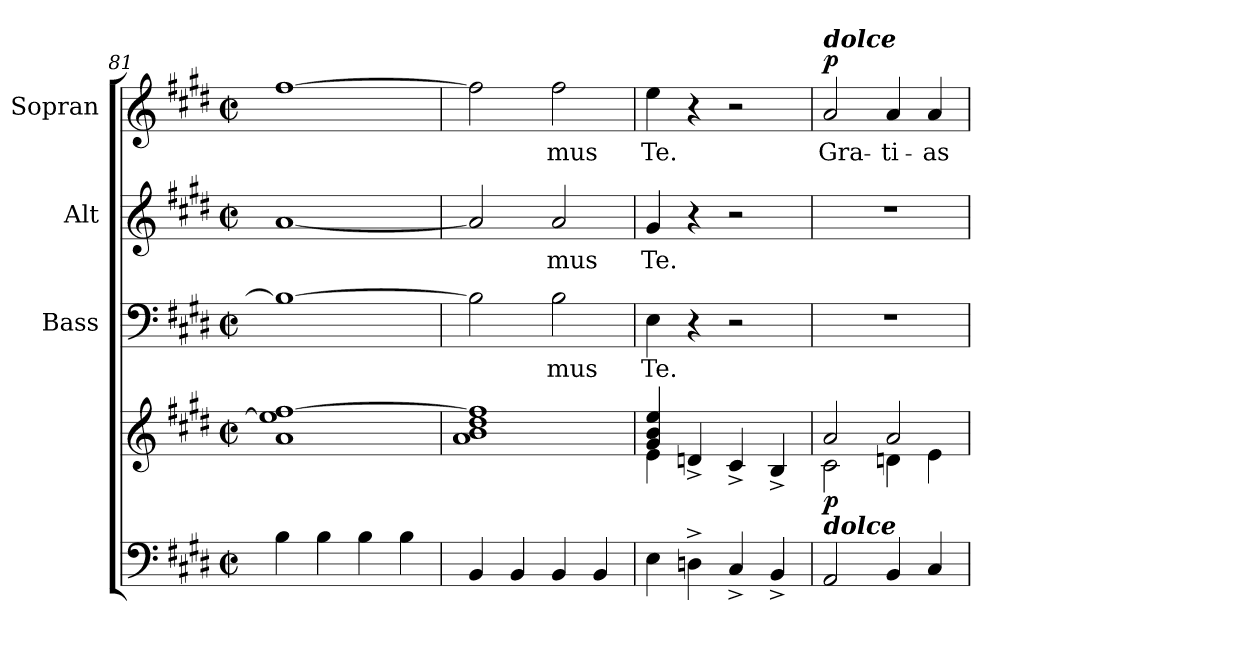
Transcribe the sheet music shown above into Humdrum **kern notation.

**kern	**kern	**dynam	**kern	**text	**kern	**text	**kern	**text	**dynam
*part4	*part4	*part4	*part3	*part3	*part2	*part2	*part1	*part1	*part1
*staff5	*staff4	*staff4/5	*staff3	*staff3	*staff2	*staff2	*staff1	*staff1	*staff1
*	*	*	*I"Bass	*	*I"Alt	*	*I"Sopran	*	*
*	*	*	*I'B.	*	*I'A.	*	*I'S.	*	*
*clefF4	*clefG2	*	*clefF4	*	*clefG2	*	*clefG2	*	*
*k[f#c#g#d#]	*k[f#c#g#d#]	*	*k[f#c#g#d#]	*	*k[f#c#g#d#]	*	*k[f#c#g#d#]	*	*
*E:	*E:	*	*E:	*	*E:	*	*E:	*	*
*M2/2	*M2/2	*	*M2/2	*	*M2/2	*	*M2/2	*	*
*met(c|)	*met(c|)	*	*met(c|)	*	*met(c|)	*	*met(c|)	*	*
=81	=81	=81	=81	=81	=81	=81	=81	=81	=81
4B\	1a 1ee] [1ff#	.	1B_	.	[1a	.	[1ff#	.	.
4B\	.	.	.	.	.	.	.	.	.
4B\	.	.	.	.	.	.	.	.	.
4B\	.	.	.	.	.	.	.	.	.
=82	=82	=82	=82	=82	=82	=82	=82	=82	=82
4BB/	1a 1b 1dd# 1ff#]	.	2B\]	.	2a/]	.	2ff#\]	.	.
4BB/	.	.	.	.	.	.	.	.	.
!	!	!	!	!LO:LY:b	!	!LO:LY:b	!	!LO:LY:b	!
4BB/	.	.	2B\	-mus	2a/	-mus	2ff#\	-mus	.
4BB/	.	.	.	.	.	.	.	.	.
!!LO:PB:g=z
=83	=83	=83	=83	=83	=83	=83	=83	=83	=83
*	*^	*	*	*	*	*	*	*	*
!	!	!	!	!	!LO:LY:b	!	!LO:LY:b	!	!LO:LY:b	!
4E\	4g#/ 4b/ 4ee/	4e\	.	4E\	Te.	4g#/	Te.	4ee\	Te.	.
4Dn^>\	2.ryy	4dn^</	.	4r	.	4r	.	4r	.	.
4C#^</	.	4c#^</	.	2r	.	2r	.	2r	.	.
4BB^</	.	4B^</	.	.	.	.	.	.	.	.
=84	=84	=84	=84	=84	=84	=84	=84	=84	=84	=84
!	!	!	!	!	!	!	!	!LO:TX:a:Bi:t=dolce	!	!
!	!LO:TX:b:Bi:t=dolce	!	!	!	!	!	!	!	!	!
!	!	!	!LO:DY:b	!	!	!	!	!	!LO:LY:b	!LO:DY:a
2AA/	2a/	2c#\	p	1r	.	1r	.	2a/	Gra-	p
!	!	!	!	!	!	!	!	!	!LO:LY:b	!
4BB/	2a/	4dn\	.	.	.	.	.	4a/	-ti-	.
!	!	!	!	!	!	!	!	!	!LO:LY:b	!
4C#/	.	4e\	.	.	.	.	.	4a/	-as	.
*	*v	*v	*	*	*	*	*	*	*	*
=	=	=	=	=	=	=	=	=	=
*-	*-	*-	*-	*-	*-	*-	*-	*-	*-
